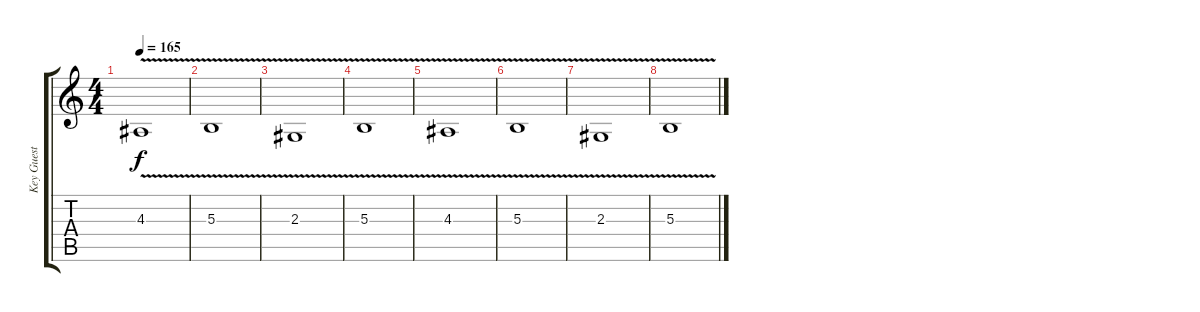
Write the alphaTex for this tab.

\track ("Key Guest 2" "Key Guest ") {instrument stringensemble2}
\staff {score tabs}
\tuning (Eb4 Bb3 Gb3 Db3 Ab2 Eb2) {hide}
\ts (4 4)
\tempo 165
\clef g2
\ks c
4.3{v}.1{dy f instrument stringensemble2} |
5.3{v}.1 |
2.3{v}.1 |
5.3{v}.1 |
4.3{v}.1 |
5.3{v}.1 |
2.3{v}.1 |
5.3{v}.1
